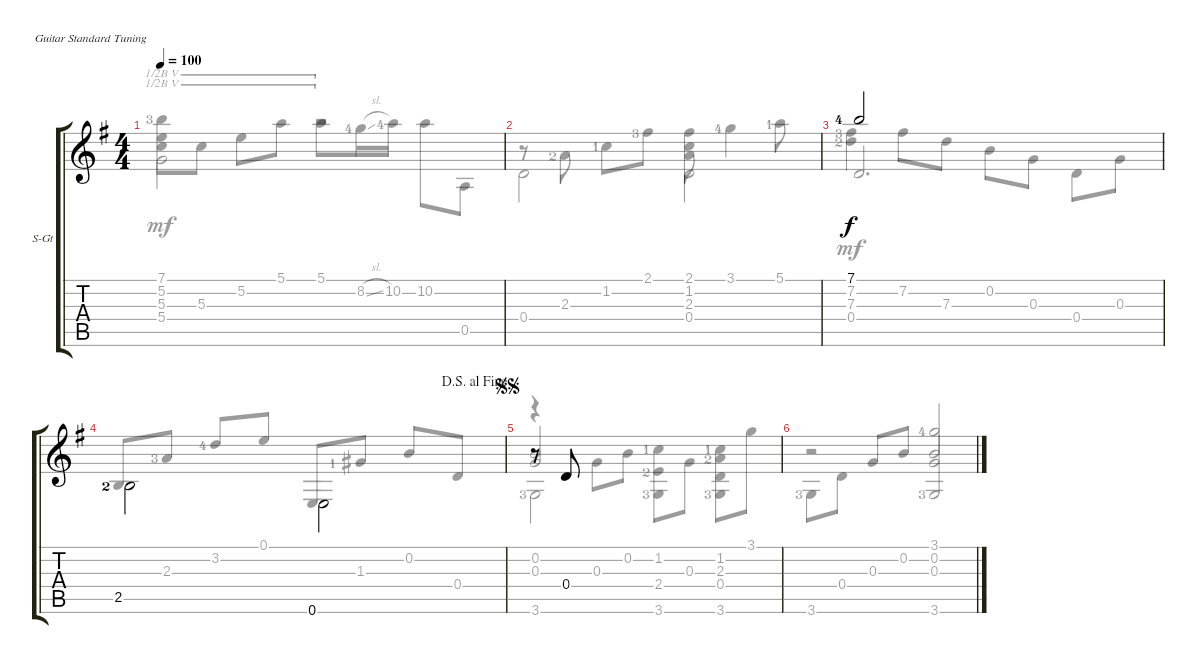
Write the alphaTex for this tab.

\defaultSystemsLayout 4
\bracketExtendMode groupsimilarinstruments
\firstSystemTrackNameOrientation horizontal
\otherSystemsTrackNameOrientation horizontal
\track ("Steel Guitar" "S-Gt") {instrument acousticguitarsteel}
\staff {score tabs}
\tuning (E4 B3 G3 D3 A2 E2)
\voice
\ts (4 4)
\tempo 100
\clef g2
\ks g
|
|
7.1{lf 5}.2 |
\jump dalsegnoalfine
2.5{lf 3}.2{beam invert} 0.6.2{beam invert} |
\jump segnosegno
r.8 0.4.8 |
\voice
\clef g2
\ottava regular
\simile none
\ks g
5.4.2{dy mf barre (5 half)} r.2{barre (5 half)} |
0.4.2 0.4.2 |
(7.2{lf 4} 7.3{lf 3}).4 7.2.8 7.3.8 0.2.8 0.3.8 0.4.8 0.3.8 |
2.5{lf 3}.8{beam invert} 2.3{lf 4}.8 3.2{lf 5}.8{beam invert} 0.1.8 0.6.8{beam invert} 1.3{lf 2}.8 0.2.8{beam invert} 0.4.8 |
r.4 0.3.8 0.2.8 (1.2{lf 2} 2.4{lf 3} 3.6{lf 4}).8 0.3.8 (1.2{lf 2} 3.6{lf 4} 0.4 2.3{lf 3}).8 3.1.8 |
3.6{lf 4}.8 0.4.8 0.3.8 0.2.8 (3.1{lf 5} 0.2).2{beam invert}
\voice
\clef g2
\ottava regular
\simile none
\ks g
(7.1{lf 4} 5.2 5.3).8{dy mf barre (5 half)} 5.3.8{barre (5 half)} 5.2.8{barre (5 half)} 5.1.8{barre (5 half)} 5.1.8{barre (5 half)} 8.2{sl lf 5}.16 10.2{lf 5}.16 10.2.8 0.5.8 |
r.8 2.3{lf 3}.8 1.2{lf 2}.8 2.1{lf 4}.8 (2.1 1.2 2.3).8 3.1{lf 5}.4 5.1{lf 2}.8 |
|
|
(0.3 0.2).2{beam invert} |
\voice
\clef g2
\ottava regular
\simile none
\ks g
|
|
0.4.2{d beam invert} |
|
3.6{lf 4}.2 |
r.2 (0.3 3.6{lf 4}).2{beam invert}
